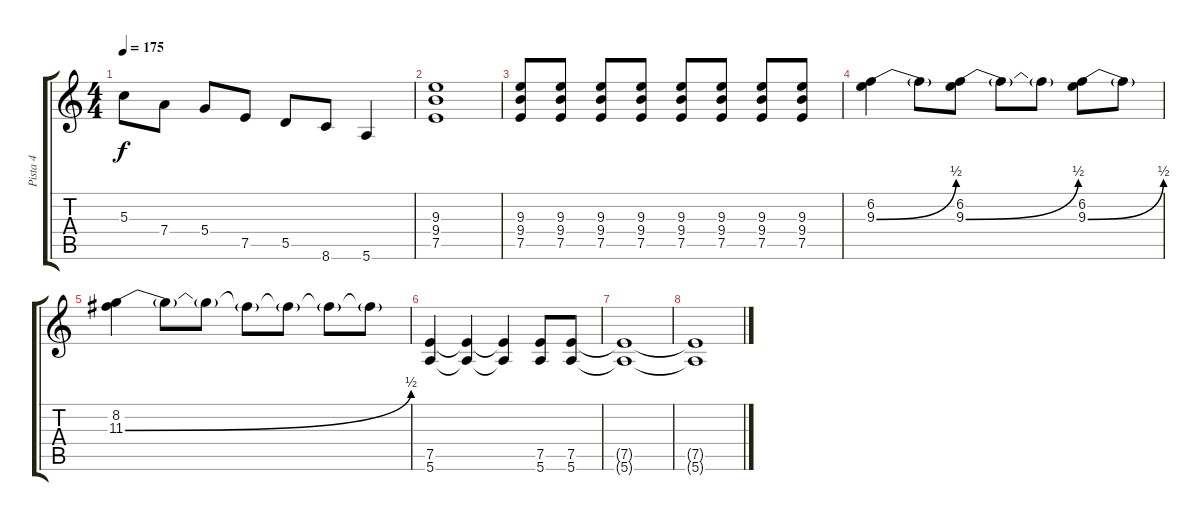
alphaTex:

\track ("Pista 4" "Pista 4") {instrument distortionguitar}
\staff {score tabs}
\tuning (E4 B3 G3 D3 A2 E2) {hide}
\ts (4 4)
\tempo 175
\clef g2
\ks c
5.3.8{dy f} 7.4.8 5.4.8 7.5.8 5.5.8 8.6.8 5.6.4 |
(9.3 9.4 7.5).1 |
(9.3 9.4 7.5).8 (9.3 9.4 7.5).8 (9.3 9.4 7.5).8 (9.3 9.4 7.5).8 (9.3 9.4 7.5).8 (9.3 9.4 7.5).8 (9.3 9.4 7.5).8 (9.3 9.4 7.5).8 |
(6.2 9.3{be (bend 0 0 60 2)}).4 9.3{t}.8 (6.2 9.3{be (bend 0 0 60 2)}).8 9.3{t}.8 9.3{t}.8 (6.2 9.3{be (bend 0 0 60 2)}).8 9.3{t}.8 |
(8.2 11.3{be (bend 0 0 60 2)}).4 11.3{t}.8 11.3{t}.8 11.3{t}.8 11.3{t}.8 11.3{t}.8 11.3{t}.8 |
(7.5 5.6).4 (7.5{t} 5.6{t}).4 (7.5{t} 5.6{t}).4 (7.5 5.6).8 (7.5 5.6).8 |
(7.5{t} 5.6{t}).1 |
(7.5{t} 5.6{t}).1
